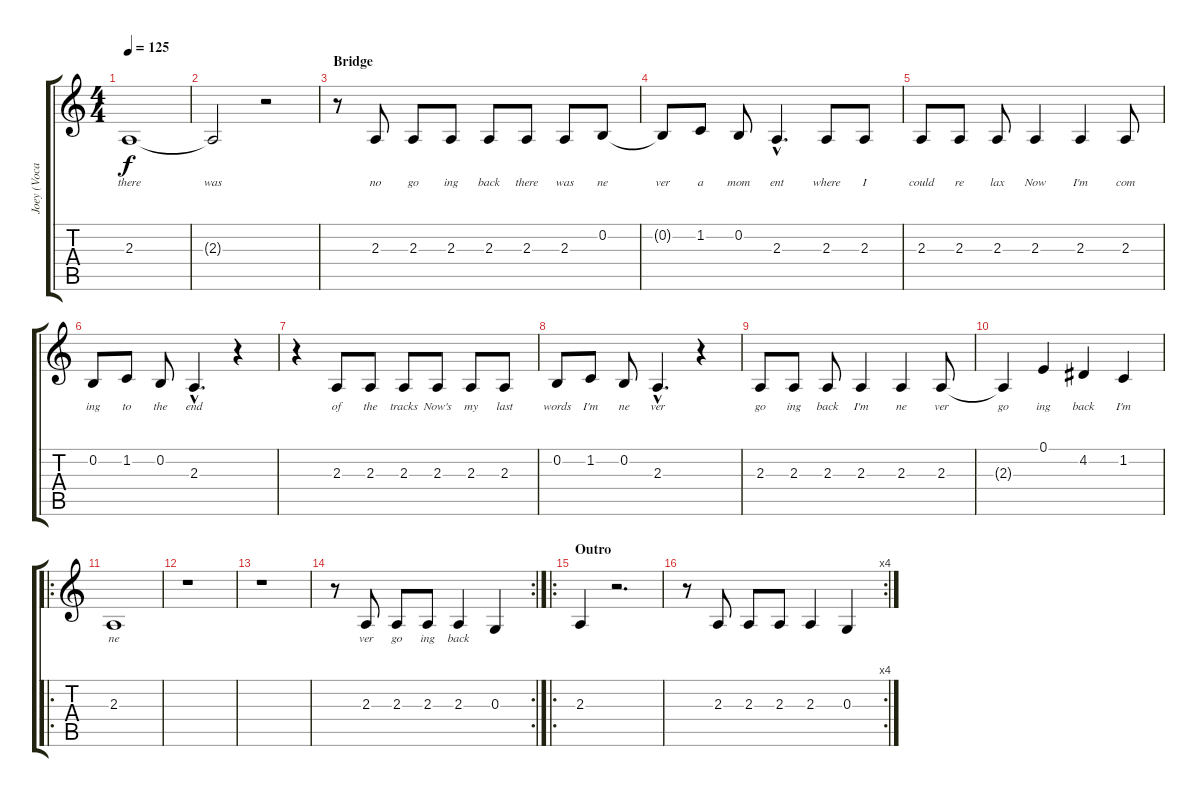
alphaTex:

\track ("Joey (Vocals)" "Joey (Voca") {instrument clarinet}
\staff {score tabs}
\tuning (E4 B3 G3 D3 A2 E2) {hide}
\ts (4 4)
\tempo 125
\clef g2
\ks c
2.3.1{lyrics (0 "there") lyrics (1 "") lyrics (2 "") lyrics (3 "") lyrics (4 "") dy f} |
2.3{t}.2{lyrics (0 "was") lyrics (1 "") lyrics (2 "") lyrics (3 "") lyrics (4 "")} r.2 |
\section ("" "Bridge")
r.8 2.3.8{lyrics (0 "no") lyrics (1 "") lyrics (2 "") lyrics (3 "") lyrics (4 "")} 2.3.8{lyrics (0 "go") lyrics (1 "") lyrics (2 "") lyrics (3 "") lyrics (4 "")} 2.3.8{lyrics (0 "ing") lyrics (1 "") lyrics (2 "") lyrics (3 "") lyrics (4 "")} 2.3.8{lyrics (0 "back") lyrics (1 "") lyrics (2 "") lyrics (3 "") lyrics (4 "")} 2.3.8{lyrics (0 "there") lyrics (1 "") lyrics (2 "") lyrics (3 "") lyrics (4 "")} 2.3.8{lyrics (0 "was") lyrics (1 "") lyrics (2 "") lyrics (3 "") lyrics (4 "")} 0.2.8{lyrics (0 "ne") lyrics (1 "") lyrics (2 "") lyrics (3 "") lyrics (4 "")} |
0.2{t}.8{lyrics (0 "ver") lyrics (1 "") lyrics (2 "") lyrics (3 "") lyrics (4 "")} 1.2.8{lyrics (0 "a") lyrics (1 "") lyrics (2 "") lyrics (3 "") lyrics (4 "")} 0.2.8{lyrics (0 "mom") lyrics (1 "") lyrics (2 "") lyrics (3 "") lyrics (4 "")} 2.3{hac}.4{d lyrics (0 "ent") lyrics (1 "") lyrics (2 "") lyrics (3 "") lyrics (4 "")} 2.3.8{lyrics (0 "where") lyrics (1 "") lyrics (2 "") lyrics (3 "") lyrics (4 "")} 2.3.8{lyrics (0 "I") lyrics (1 "") lyrics (2 "") lyrics (3 "") lyrics (4 "")} |
2.3.8{lyrics (0 "could") lyrics (1 "") lyrics (2 "") lyrics (3 "") lyrics (4 "")} 2.3.8{lyrics (0 "re") lyrics (1 "") lyrics (2 "") lyrics (3 "") lyrics (4 "")} 2.3.8{lyrics (0 "lax") lyrics (1 "") lyrics (2 "") lyrics (3 "") lyrics (4 "")} 2.3.4{lyrics (0 "Now") lyrics (1 "") lyrics (2 "") lyrics (3 "") lyrics (4 "")} 2.3.4{lyrics (0 "I'm") lyrics (1 "") lyrics (2 "") lyrics (3 "") lyrics (4 "")} 2.3.8{lyrics (0 "com") lyrics (1 "") lyrics (2 "") lyrics (3 "") lyrics (4 "")} |
0.2.8{lyrics (0 "ing") lyrics (1 "") lyrics (2 "") lyrics (3 "") lyrics (4 "")} 1.2.8{lyrics (0 "to") lyrics (1 "") lyrics (2 "") lyrics (3 "") lyrics (4 "")} 0.2.8{lyrics (0 "the") lyrics (1 "") lyrics (2 "") lyrics (3 "") lyrics (4 "")} 2.3{hac}.4{d lyrics (0 "end") lyrics (1 "") lyrics (2 "") lyrics (3 "") lyrics (4 "")} r.4 |
r.4 2.3.8{lyrics (0 "of") lyrics (1 "") lyrics (2 "") lyrics (3 "") lyrics (4 "")} 2.3.8{lyrics (0 "the") lyrics (1 "") lyrics (2 "") lyrics (3 "") lyrics (4 "")} 2.3.8{lyrics (0 "tracks") lyrics (1 "") lyrics (2 "") lyrics (3 "") lyrics (4 "")} 2.3.8{lyrics (0 "Now's") lyrics (1 "") lyrics (2 "") lyrics (3 "") lyrics (4 "")} 2.3.8{lyrics (0 "my") lyrics (1 "") lyrics (2 "") lyrics (3 "") lyrics (4 "")} 2.3.8{lyrics (0 "last") lyrics (1 "") lyrics (2 "") lyrics (3 "") lyrics (4 "")} |
0.2.8{lyrics (0 "words") lyrics (1 "") lyrics (2 "") lyrics (3 "") lyrics (4 "")} 1.2.8{lyrics (0 "I'm") lyrics (1 "") lyrics (2 "") lyrics (3 "") lyrics (4 "")} 0.2.8{lyrics (0 "ne") lyrics (1 "") lyrics (2 "") lyrics (3 "") lyrics (4 "")} 2.3{hac}.4{d lyrics (0 "ver") lyrics (1 "") lyrics (2 "") lyrics (3 "") lyrics (4 "")} r.4 |
2.3.8{lyrics (0 "go") lyrics (1 "") lyrics (2 "") lyrics (3 "") lyrics (4 "")} 2.3.8{lyrics (0 "ing") lyrics (1 "") lyrics (2 "") lyrics (3 "") lyrics (4 "")} 2.3.8{lyrics (0 "back") lyrics (1 "") lyrics (2 "") lyrics (3 "") lyrics (4 "")} 2.3.4{lyrics (0 "I'm") lyrics (1 "") lyrics (2 "") lyrics (3 "") lyrics (4 "")} 2.3.4{lyrics (0 "ne") lyrics (1 "") lyrics (2 "") lyrics (3 "") lyrics (4 "")} 2.3.8{lyrics (0 "ver") lyrics (1 "") lyrics (2 "") lyrics (3 "") lyrics (4 "")} |
2.3{t}.4{lyrics (0 "go") lyrics (1 "") lyrics (2 "") lyrics (3 "") lyrics (4 "")} 0.1.4{lyrics (0 "ing") lyrics (1 "") lyrics (2 "") lyrics (3 "") lyrics (4 "")} 4.2.4{lyrics (0 "back") lyrics (1 "") lyrics (2 "") lyrics (3 "") lyrics (4 "")} 1.2.4{lyrics (0 "I'm") lyrics (1 "") lyrics (2 "") lyrics (3 "") lyrics (4 "")} |
\ro
2.3.1{lyrics (0 "ne") lyrics (1 "") lyrics (2 "") lyrics (3 "") lyrics (4 "")} |
r.1 |
r.1 |
\rc 2
r.8 2.3.8{lyrics (0 "ver") lyrics (1 "") lyrics (2 "") lyrics (3 "") lyrics (4 "")} 2.3.8{lyrics (0 "go") lyrics (1 "") lyrics (2 "") lyrics (3 "") lyrics (4 "")} 2.3.8{lyrics (0 "ing") lyrics (1 "") lyrics (2 "") lyrics (3 "") lyrics (4 "")} 2.3.4{lyrics (0 "back") lyrics (1 "") lyrics (2 "") lyrics (3 "") lyrics (4 "")} 0.3.4 |
\ro
\section ("" "Outro")
2.3.4 r.2{d} |
\rc 4
r.8 2.3.8 2.3.8 2.3.8 2.3.4 0.3.4
